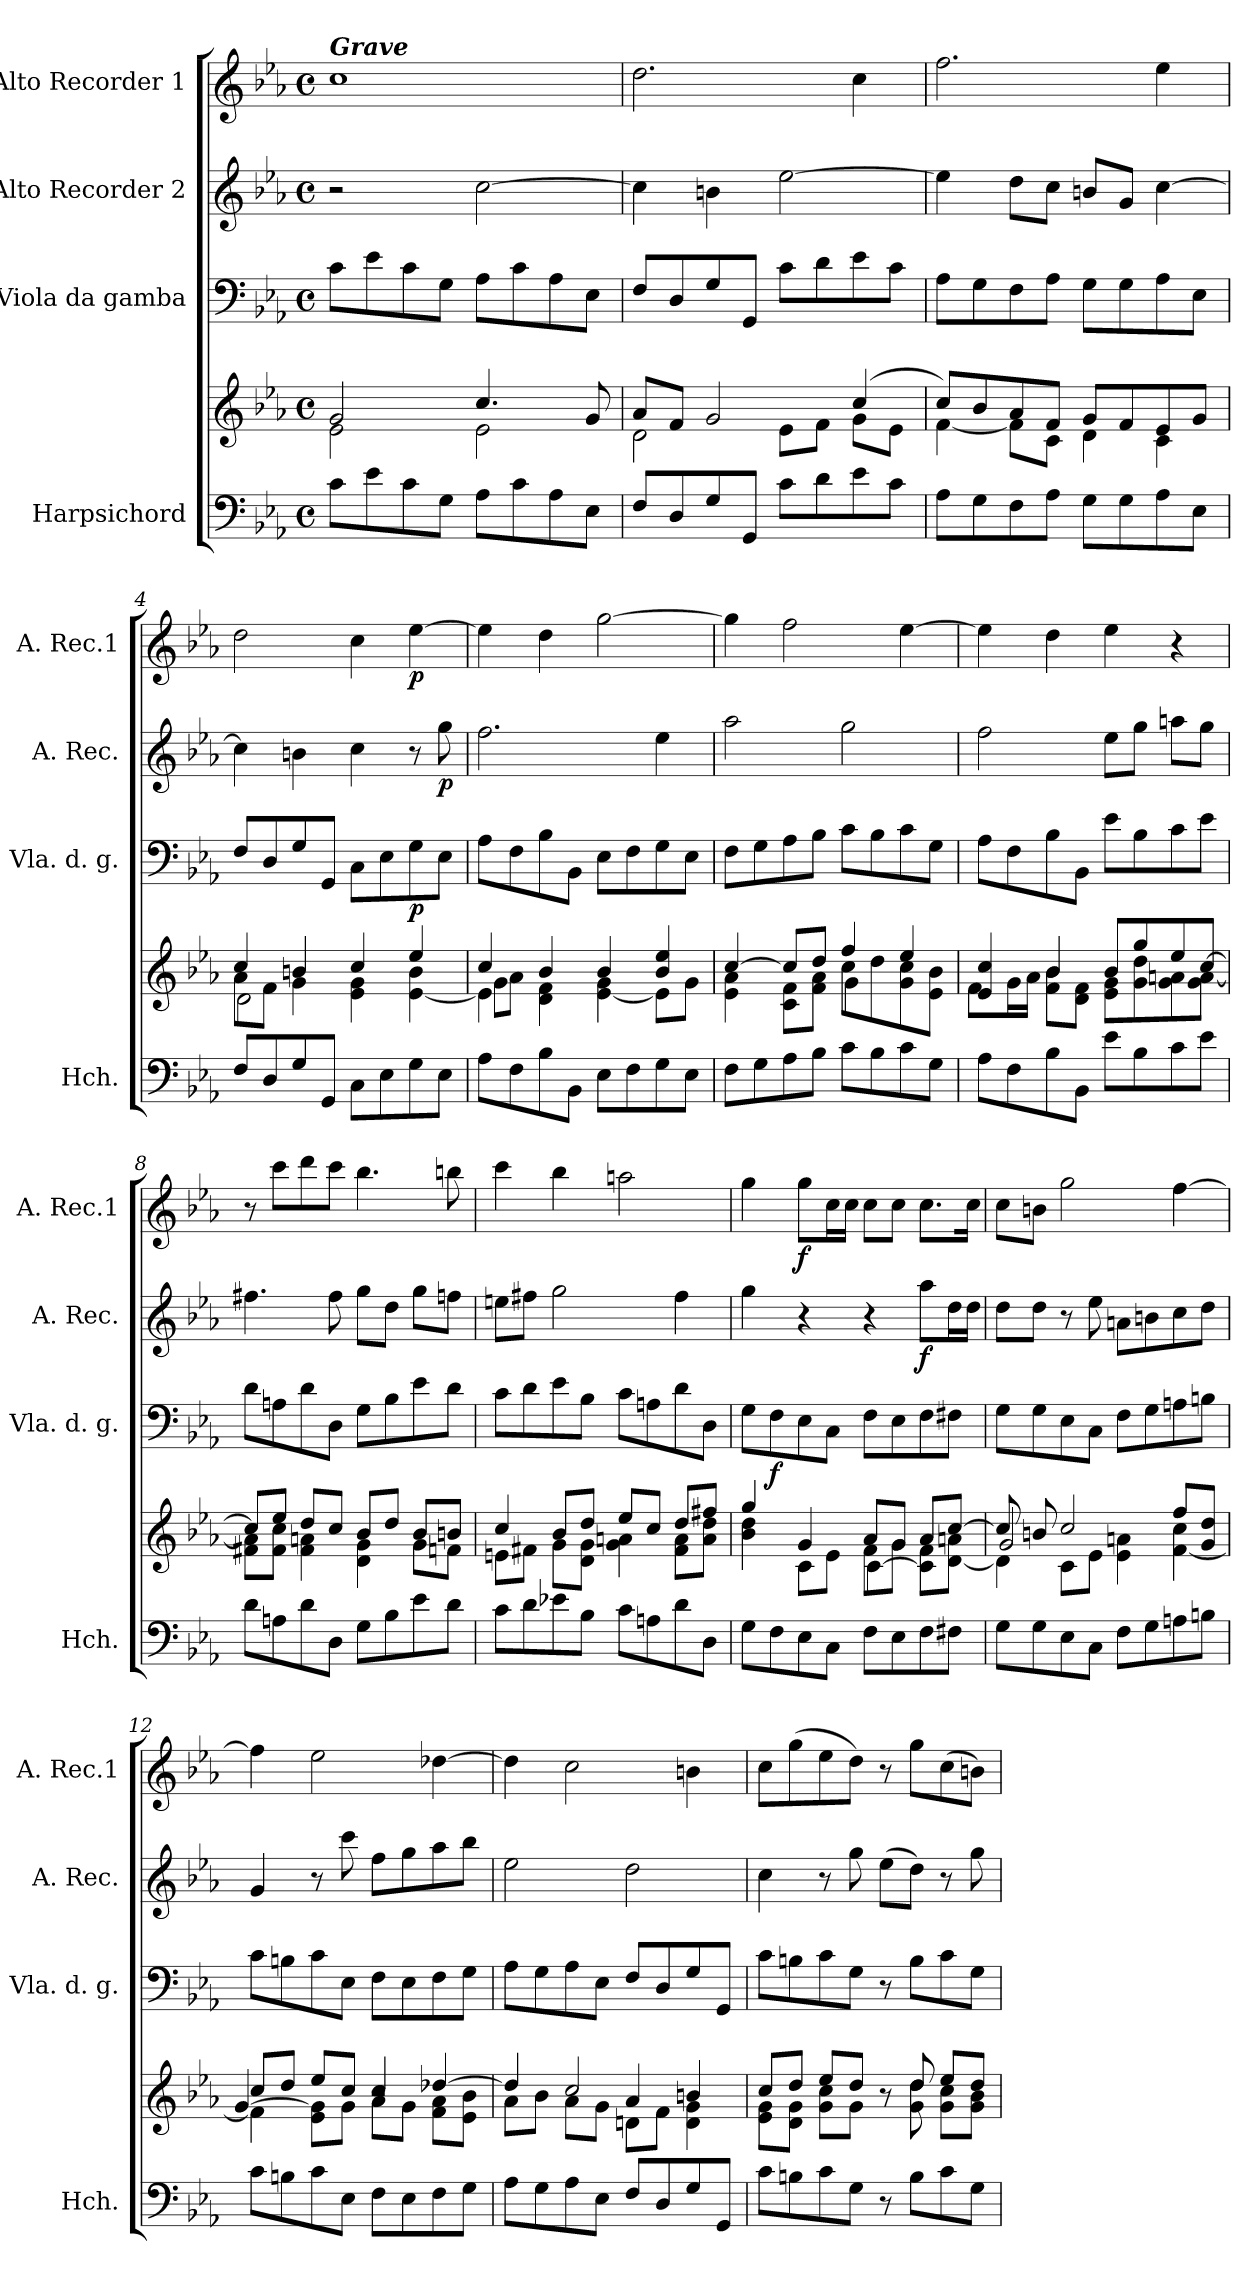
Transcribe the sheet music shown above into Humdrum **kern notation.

**kern	**kern	**kern	**dynam	**kern	**dynam	**kern	**dynam
*part4	*part4	*part3	*part3	*part2	*part2	*part1	*part1
*staff5	*staff4	*staff3	*staff3	*staff2	*staff2	*staff1	*staff1
*I"Harpsichord	*	*I"Viola da gamba	*	*I"Alto Recorder 2	*	*I"Alto Recorder 1	*
*I'Hch.	*	*I'Vla. d. g.	*	*I'A. Rec.	*	*I'A. Rec.1	*
*clefF4	*clefG2	*clefF4	*	*clefG2	*	*clefG2	*
*k[b-e-a-]	*k[b-e-a-]	*k[b-e-a-]	*	*k[b-e-a-]	*	*k[b-e-a-]	*
*M4/4	*M4/4	*M4/4	*	*M4/4	*	*M4/4	*
*met(c)	*met(c)	*met(c)	*	*met(c)	*	*met(c)	*
*MM60	*MM60	*MM60	*	*MM60	*	*MM60	*
=1	=1	=1	=1	=1	=1	=1	=1
*	*^	*	*	*	*	*	*
!	!	!	!	!	!	!	!LO:TX:a:Bi:t=Grave	!
8c\L	2g/	2e-\	8c\L	.	2r	.	1cc	.
8e-\	.	.	8e-\	.	.	.	.	.
8c\	.	.	8c\	.	.	.	.	.
8G\J	.	.	8G\J	.	.	.	.	.
8A-\L	4.cc/	2e-\	8A-\L	.	[2cc\	.	.	.
8c\	.	.	8c\	.	.	.	.	.
8A-\	.	.	8A-\	.	.	.	.	.
8E-\J	8g/	.	8E-\J	.	.	.	.	.
=2	=2	=2	=2	=2	=2	=2	=2	=2
8F/L	8a-/L	2d\	8F/L	.	4cc\]	.	2.dd\	.
8D/	8f/J	.	8D/	.	.	.	.	.
8G/	2g/	.	8G/	.	4bn\	.	.	.
8GG/J	.	.	8GG/J	.	.	.	.	.
8c\L	.	8e-\L	8c\L	.	[2ee-\	.	.	.
8d\	.	8f\J	8d\	.	.	.	.	.
8e-\	(4cc/	8g\L	8e-\	.	.	.	4cc\	.
8c\J	.	8e-\J	8c\J	.	.	.	.	.
=3	=3	=3	=3	=3	=3	=3	=3	=3
8A-\L	8cc/L)	[4f\	8A-\L	.	4ee-\]	.	2.ff\	.
8G\	8b-/	.	8G\	.	.	.	.	.
8F\	8a-/	8f\L]	8F\	.	8dd\L	.	.	.
8A-\J	8f/J	8c\J	8A-\J	.	8cc\J	.	.	.
8G\L	8g/L	4d\	8G\L	.	8bn/L	.	.	.
8G\	8f/	.	8G\	.	8g/J	.	.	.
8A-\	8e-/	4c\	8A-\	.	[4cc\	.	4ee-\	.
8E-\J	8g/J	.	8E-\J	.	.	.	.	.
=4	=4	=4	=4	=4	=4	=4	=4	=4
*	*	*^	*	*	*	*	*	*
8F/L	4cc/	8a-\L	2d\	8F/L	.	4cc\]	.	2dd\	.
8D/	.	8f\J	.	8D/	.	.	.	.	.
8G/	4bn/	4g\	.	8G/	.	4bn\	.	.	.
8GG/J	.	.	.	8GG/J	.	.	.	.	.
8C\L	4cc/	4e-\ 4g\	2ryy	8C\L	.	4cc\	.	4cc\	.
8E-\	.	.	.	8E-\	.	.	.	.	.
!	!	!	!	!	!LO:DY:b	!	!	!	!LO:DY:b
8G\	4ee-/	[4e-\ 4b\	.	8G\	p	8r	.	[4ee-\	p
!	!	!	!	!	!	!	!LO:DY:b	!	!
8E-\J	.	.	.	8E-\J	.	8gg\	p	.	.
=5	=5	=5	=5	=5	=5	=5	=5	=5	=5
8A-\L	4cc/	4e-\]	8g\L	8A-\L	.	2.ff\	.	4ee-\]	.
8F\	.	.	8a-\J	8F\	.	.	.	.	.
8B-\	4b-/	4d\ 4f\	2.ryy	8B-\	.	.	.	4dd\	.
8BB-\J	.	.	.	8BB-\J	.	.	.	.	.
8E-\L	4b-/	[4e-\ 4g\	.	8E-\L	.	.	.	[2gg\	.
8F\	.	.	.	8F\	.	.	.	.	.
8G\	4b-/ 4ee-/	8e-\L]	.	8G\	.	4ee-\	.	.	.
8E-\J	.	8g\J	.	8E-\J	.	.	.	.	.
=6	=6	=6	=6	=6	=6	=6	=6	=6	=6
8F\L	[4cc/	4e-\ 4a-\	2ryy	8F\L	.	2aa-\	.	4gg\]	.
8G\	.	.	.	8G\	.	.	.	.	.
8A-\	8cc/L]	8c\ 8f\L	.	8A-\	.	.	.	2ff\	.
8B-\J	8dd/J	8f\ 8a-\J	.	8B-\J	.	.	.	.	.
8c\L	4ff/	8cc\L	4g\	8c\L	.	2gg\	.	.	.
8B-\	.	8dd\	.	8B-\	.	.	.	.	.
8c\	4ee-/	8g\ 8cc\	4ryy	8c\	.	.	.	[4ee-\	.
8G\J	.	8e-\ 8b-\J	.	8G\J	.	.	.	.	.
*	*	*v	*v	*	*	*	*	*	*
!!LO:LB:g=z
=7	=7	=7	=7	=7	=7	=7	=7	=7
8A-\L	4e-/ 4cc/	8f\L	8A-\L	.	2ff\	.	4ee-\]	.
8F\	.	16g\L	8F\	.	.	.	.	.
.	.	16a-\JJ	.	.	.	.	.	.
8B-\	4b-/	8f\ 8b-\L	8B-\	.	.	.	4dd\	.
8BB-\J	.	8d\ 8f\J	8BB-\J	.	.	.	.	.
8e-\L	8b-/L	8e-\ 8g\L	8e-\L	.	8ee-\L	.	4ee-\	.
8B-\	8gg/	8g\ 8dd\	8B-\	.	8gg\J	.	.	.
8c\	8ee-/	8g\ 8an\	8c\	.	8aan\L	.	4r	.
8e-\J	[8cc/J	8g\ [8a\J	8e-\J	.	8gg\J	.	.	.
=8	=8	=8	=8	=8	=8	=8	=8	=8
8d\L	8cc/L]	8f#X\ 8a\]L	8d\L	.	4.ff#X\	.	8r	.
8An\	8ee-/J	8f#\ 8cc\J	8An\	.	.	.	8ccc\L	.
8d\	8dd/L	4f#\ 4an\	8d\	.	.	.	8ddd\	.
8D\J	8cc/J	.	8D\J	.	8ff#\	.	8ccc\J	.
8G\L	8b-/L	4d\ 4g\	8G\L	.	8gg\L	.	4.bb-\	.
8B-\	8dd/J	.	8B-\	.	8dd\J	.	.	.
8e-\	8b-/L	8g\L	8e-\	.	8gg\L	.	.	.
8d\J	8bn/J	8fn\J	8d\J	.	8ffn\J	.	8bbn\	.
=9	=9	=9	=9	=9	=9	=9	=9	=9
8c\L	4cc/	8en\L	8c\L	.	8een\L	.	4ccc\	.
8d\	.	8f#X\J	8d\	.	8ff#X\J	.	.	.
8e-X\	8b-/L	8g\L	8e-\	.	2gg\	.	4bb-\	.
8B-\J	8dd/J	8d\ 8g\J	8B-\J	.	.	.	.	.
8c\L	8ee-/L	4g\ 4an\	8c\L	.	.	.	2aan\	.
8An\	8cc/J	.	8An\	.	.	.	.	.
8d\	8dd/L	8f#\ 8a\L	8d\	.	4ff#\	.	.	.
8D\J	8ff#X/J	8a\ 8dd\J	8D\J	.	.	.	.	.
=10	=10	=10	=10	=10	=10	=10	=10	=10
*	*	*^	*	*	*	*	*	*
8G\L	4gg/	4b-\ 4dd\	2ryy	8G\L	.	4gg\	.	4gg\	.
!	!	!	!	!	!LO:DY:b	!	!	!	!
8F\	.	.	.	8F\	f	.	.	.	.
!	!	!	!	!	!	!	!	!	!LO:DY:b
8E-\	4g/	8c\L	.	8E-\	.	4r	.	8gg\L	f
8C\J	.	8e-\J	.	8C\J	.	.	.	16cc\L	.
.	.	.	.	.	.	.	.	16cc\JJ	.
8F\L	8a-/L	8f\L	[4c\	8F\L	.	4r	.	8cc\L	.
8E-\	8g/J	8g\J	.	8E-\	.	.	.	8cc\J	.
!	!	!	!	!	!	!	!LO:DY:b	!	!
8F\	8a-/L	8c\] 8f\L	4ryy	8F\	.	8aa-\L	f	8.cc\L	.
8F#X\J	[8cc/J	[8d\ 8an\J	.	8F#X\J	.	16dd\L	.	.	.
.	.	.	.	.	.	16dd\JJ	.	16cc\Jk	.
=11	=11	=11	=11	=11	=11	=11	=11	=11	=11
8G\L	8cc/]	4d\]	2g/	8G\L	.	8dd\L	.	8cc\L	.
8G\	8bn/	.	.	8G\	.	8dd\J	.	8bn\J	.
8E-\	2cc/	8c\L	.	8E-\	.	8r	.	2gg\	.
8C\J	.	8e-\J	.	8C\J	.	8ee-\	.	.	.
8F\L	.	4e-\ 4an\	2ryy	8F\L	.	8an\L	.	.	.
8G\	.	.	.	8G\	.	8bn\	.	.	.
8An\	8ff/L	[4f\ 4cc\	.	8An\	.	8cc\	.	[4ff\	.
8Bn\J	8g/ 8dd/J	.	.	8Bn\J	.	8dd\J	.	.	.
!!LO:LB:g=z
=12	=12	=12	=12	=12	=12	=12	=12	=12	=12
8c\L	8cc/L	4f\]	[4g/	8c\L	.	4g/	.	4ff\]	.
8Bn\	8dd/J	.	.	8Bn\	.	.	.	.	.
8c\	8ee-/L	8e-\ 8g\]L	4ryy	8c\	.	8r	.	2ee-\	.
8E-\J	8cc/J	8g\J	.	8E-\J	.	8ccc\	.	.	.
8F\L	4cc/	8a-\L	2r	8F\L	.	8ff\L	.	.	.
8E-\	.	8g\J	.	8E-\	.	8gg\	.	.	.
8F\	[4dd-X/	8f\ 8a-\L	.	8F\	.	8aa-\	.	[4dd-X\	.
8G\J	.	8e-\ 8b-\J	.	8G\J	.	8bb-\J	.	.	.
=13	=13	=13	=13	=13	=13	=13	=13	=13	=13
8A-\L	4dd-/]	8a-\L	2ryy	8A-\L	.	2ee-\	.	4dd-\]	.
8G\	.	8b-\J	.	8G\	.	.	.	.	.
8A-\	2cc/	8a-\L	.	8A-\	.	.	.	2cc\	.
8E-\J	.	8g\J	.	8E-\J	.	.	.	.	.
8F/L	.	8dn\L	4a-/	8F/L	.	2dd\	.	.	.
8D/	.	8f\J	.	8D/	.	.	.	.	.
8G/	4bn/	4d\ 4g\	4ryy	8G/	.	.	.	4bn\	.
8GG/J	.	.	.	8GG/J	.	.	.	.	.
*	*	*v	*v	*	*	*	*	*	*
=14	=14	=14	=14	=14	=14	=14	=14	=14
8c\L	8cc/L	8e-\ 8g\L	8c\L	.	4cc\	.	8cc\L	.
8Bn\	8dd/J	8d\ 8g\J	8Bn\	.	.	.	(8gg\	.
8c\	8ee-/L	8g\ 8cc\L	8c\	.	8r	.	8ee-\	.
8G\J	8dd/J	8g\J	8G\J	.	8gg\	.	8dd\J)	.
8r	8r	8ryy	8r	.	(8ee-\L	.	8r	.
8B\L	8dd/	8g\ 8dd\	8B\L	.	8dd\J)	.	8gg\L	.
8c\	8ee-/L	8g\ 8cc\L	8c\	.	8r	.	(8cc\	.
8G\J	8dd/J	8g\ 8b-\J	8G\J	.	8gg\	.	8bn\J)	.
*	*v	*v	*	*	*	*	*	*
=	=	=	=	=	=	=	=
*-	*-	*-	*-	*-	*-	*-	*-
